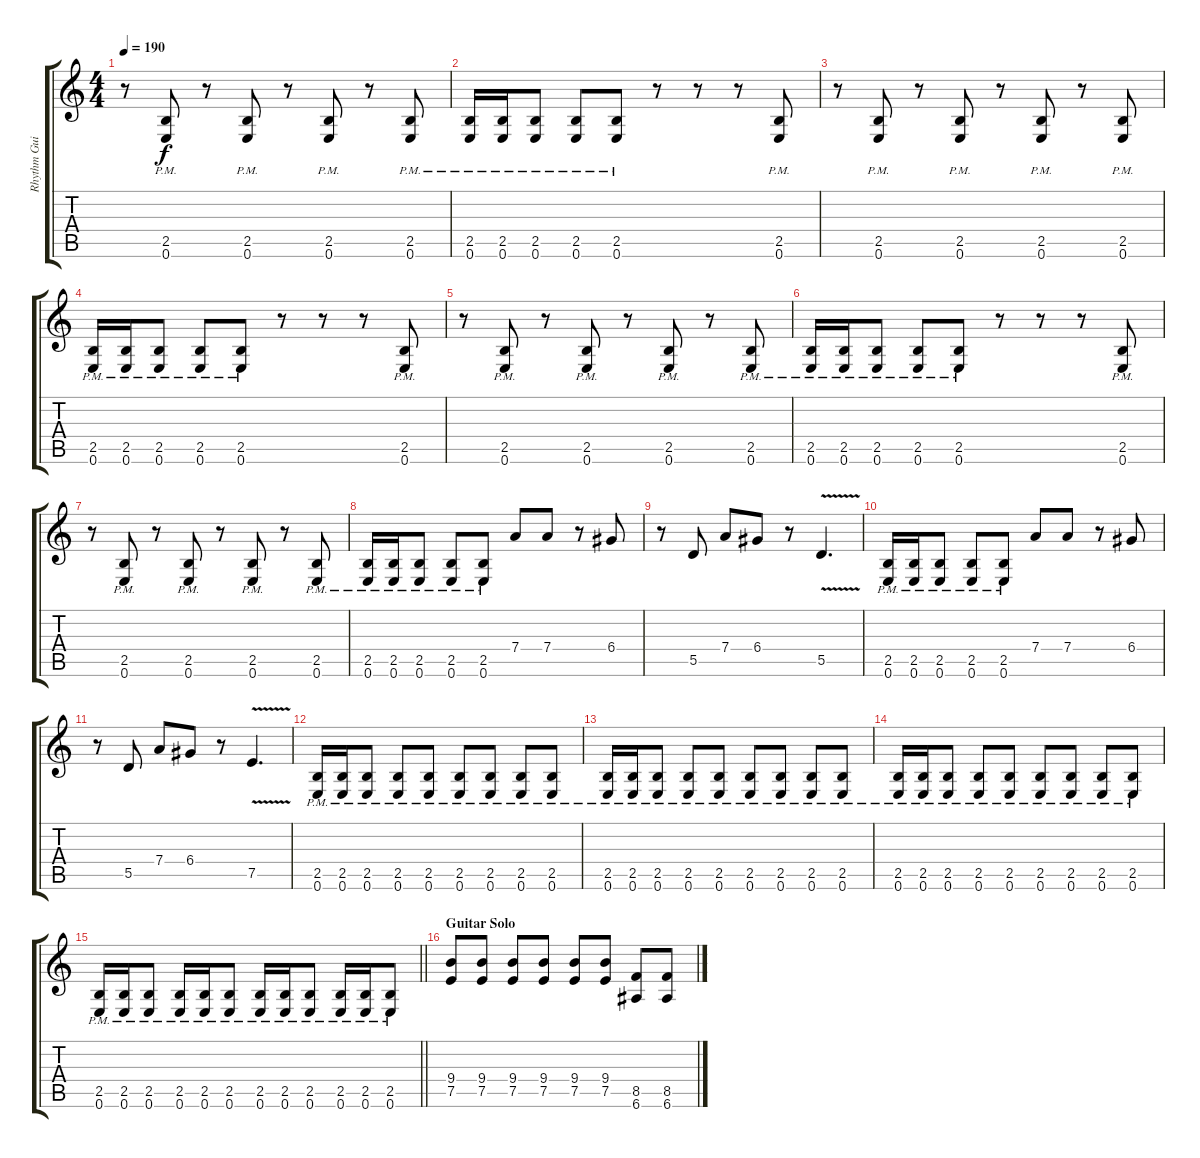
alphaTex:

\track ("Rhythm Guitar Left" "Rhythm Gui") {instrument distortionguitar}
\staff {score tabs}
\tuning (E4 B3 G3 D3 A2 E2) {hide}
\ts (4 4)
\tempo 190
\clef g2
\ks c
r.8{dy f} (2.5{pm} 0.6).8 r.8 (2.5{pm} 0.6).8 r.8 (2.5{pm} 0.6).8 r.8 (2.5{pm} 0.6).8 |
(2.5{pm} 0.6).16 (2.5{pm} 0.6).16 (2.5{pm} 0.6).8 (2.5{pm} 0.6).8 (2.5{pm} 0.6).8 r.8 r.8 r.8 (2.5{pm} 0.6).8 |
r.8 (2.5{pm} 0.6).8 r.8 (2.5{pm} 0.6).8 r.8 (2.5{pm} 0.6).8 r.8 (2.5{pm} 0.6).8 |
(2.5{pm} 0.6).16 (2.5{pm} 0.6).16 (2.5{pm} 0.6).8 (2.5{pm} 0.6).8 (2.5{pm} 0.6).8 r.8 r.8 r.8 (2.5{pm} 0.6).8 |
r.8 (2.5{pm} 0.6).8 r.8 (2.5{pm} 0.6).8 r.8 (2.5{pm} 0.6).8 r.8 (2.5{pm} 0.6).8 |
(2.5{pm} 0.6).16 (2.5{pm} 0.6).16 (2.5{pm} 0.6).8 (2.5{pm} 0.6).8 (2.5{pm} 0.6).8 r.8 r.8 r.8 (2.5{pm} 0.6).8 |
r.8 (2.5{pm} 0.6).8 r.8 (2.5{pm} 0.6).8 r.8 (2.5{pm} 0.6).8 r.8 (2.5{pm} 0.6).8 |
(2.5{pm} 0.6).16 (2.5{pm} 0.6).16 (2.5{pm} 0.6).8 (2.5{pm} 0.6).8 (2.5{pm} 0.6).8 7.4.8 7.4.8 r.8 6.4.8 |
r.8 5.5.8 7.4.8 6.4.8 r.8 5.5{v}.4{d} |
(2.5{pm} 0.6).16 (2.5{pm} 0.6).16 (2.5{pm} 0.6).8 (2.5{pm} 0.6).8 (2.5{pm} 0.6).8 7.4.8 7.4.8 r.8 6.4.8 |
r.8 5.5.8 7.4.8 6.4.8 r.8 7.5{v}.4{d} |
(2.5{pm} 0.6).16 (2.5{pm} 0.6).16 (2.5{pm} 0.6).8 (2.5{pm} 0.6).8 (2.5{pm} 0.6).8 (2.5{pm} 0.6).8 (2.5{pm} 0.6).8 (2.5{pm} 0.6).8 (2.5{pm} 0.6).8 |
(2.5{pm} 0.6).16 (2.5{pm} 0.6).16 (2.5{pm} 0.6).8 (2.5{pm} 0.6).8 (2.5{pm} 0.6).8 (2.5{pm} 0.6).8 (2.5{pm} 0.6).8 (2.5{pm} 0.6).8 (2.5{pm} 0.6).8 |
(2.5{pm} 0.6).16 (2.5{pm} 0.6).16 (2.5{pm} 0.6).8 (2.5{pm} 0.6).8 (2.5{pm} 0.6).8 (2.5{pm} 0.6).8 (2.5{pm} 0.6).8 (2.5{pm} 0.6).8 (2.5{pm} 0.6).8 |
\barLineRight lightlight
(2.5{pm} 0.6).16 (2.5{pm} 0.6).16 (2.5{pm} 0.6).8 (2.5{pm} 0.6).16 (2.5{pm} 0.6).16 (2.5{pm} 0.6).8 (2.5{pm} 0.6).16 (2.5{pm} 0.6).16 (2.5{pm} 0.6).8 (2.5{pm} 0.6).16 (2.5{pm} 0.6).16 (2.5{pm} 0.6).8 |
\section ("" "Guitar Solo")
(9.4 7.5).8 (9.4 7.5).8 (9.4 7.5).8 (9.4 7.5).8 (9.4 7.5).8 (9.4 7.5).8 (8.5 6.6).8 (8.5 6.6).8
